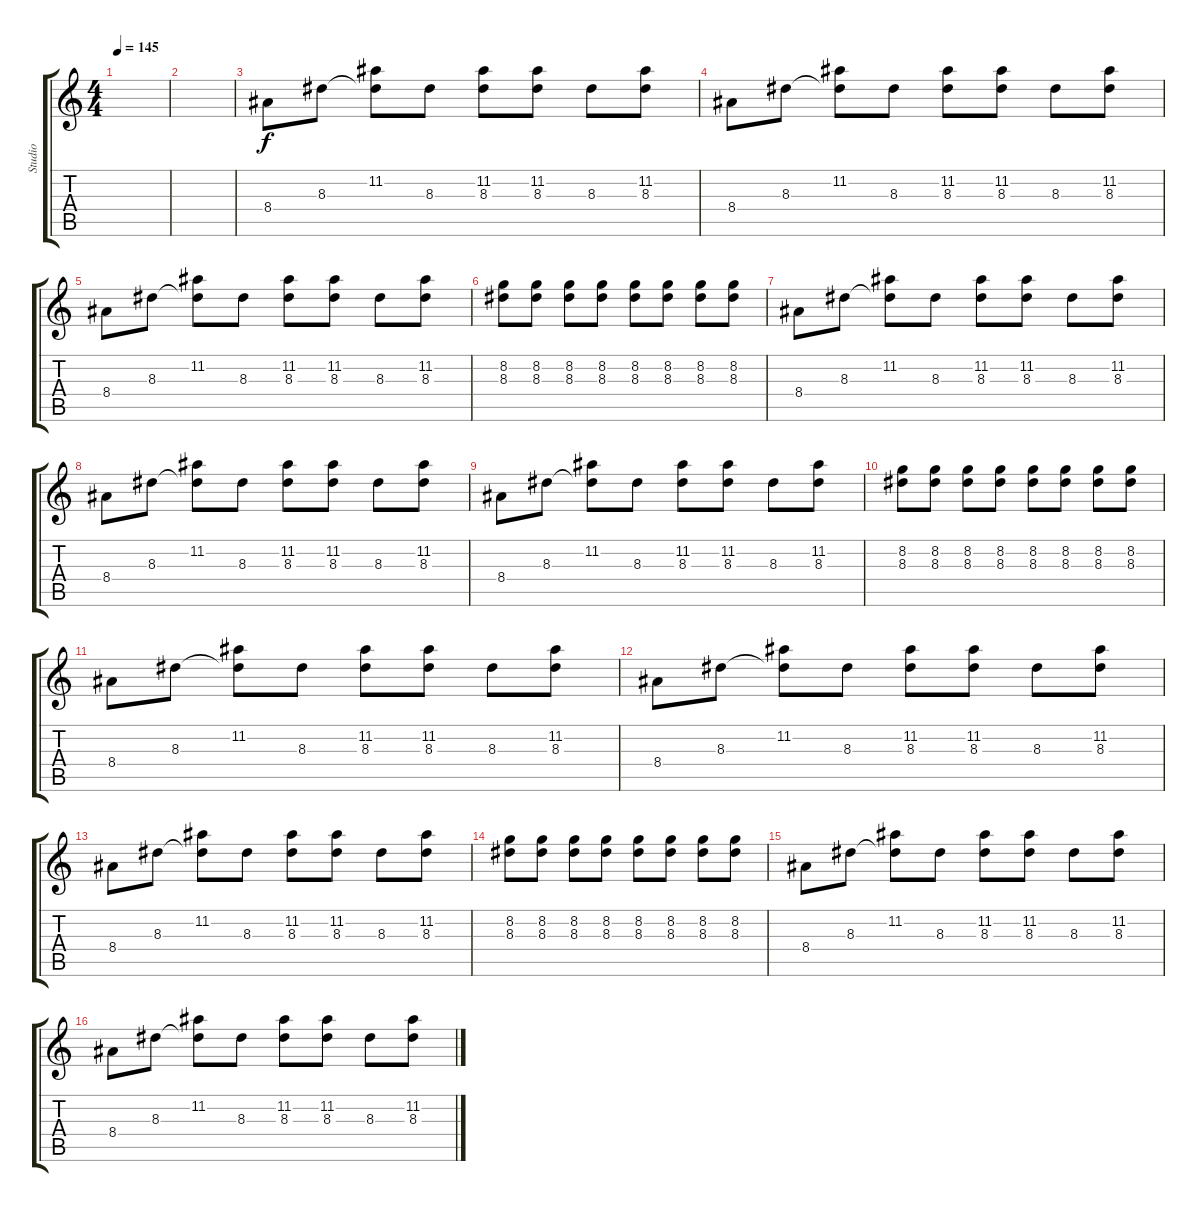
\track ("Studio" "Studio") {instrument overdrivenguitar}
\staff {score tabs}
\tuning (E4 B3 G3 D3 A2 D2) {hide}
\ts (4 4)
\tempo 145
\clef g2
\ks c
|
|
8.4.8 8.3.8 (11.2 8.3{t}).8 8.3.8 (11.2 8.3).8 (11.2 8.3).8 8.3.8 (11.2 8.3).8 |
8.4.8 8.3.8 (11.2 8.3{t}).8 8.3.8 (11.2 8.3).8 (11.2 8.3).8 8.3.8 (11.2 8.3).8 |
8.4.8 8.3.8 (11.2 8.3{t}).8 8.3.8 (11.2 8.3).8 (11.2 8.3).8 8.3.8 (11.2 8.3).8 |
(8.2 8.3).8 (8.2 8.3).8 (8.2 8.3).8 (8.2 8.3).8 (8.2 8.3).8 (8.2 8.3).8 (8.2 8.3).8 (8.2 8.3).8 |
8.4.8 8.3.8 (11.2 8.3{t}).8 8.3.8 (11.2 8.3).8 (11.2 8.3).8 8.3.8 (11.2 8.3).8 |
8.4.8 8.3.8 (11.2 8.3{t}).8 8.3.8 (11.2 8.3).8 (11.2 8.3).8 8.3.8 (11.2 8.3).8 |
8.4.8 8.3.8 (11.2 8.3{t}).8 8.3.8 (11.2 8.3).8 (11.2 8.3).8 8.3.8 (11.2 8.3).8 |
(8.2 8.3).8 (8.2 8.3).8 (8.2 8.3).8 (8.2 8.3).8 (8.2 8.3).8 (8.2 8.3).8 (8.2 8.3).8 (8.2 8.3).8 |
8.4.8 8.3.8 (11.2 8.3{t}).8 8.3.8 (11.2 8.3).8 (11.2 8.3).8 8.3.8 (11.2 8.3).8 |
8.4.8 8.3.8 (11.2 8.3{t}).8 8.3.8 (11.2 8.3).8 (11.2 8.3).8 8.3.8 (11.2 8.3).8 |
8.4.8 8.3.8 (11.2 8.3{t}).8 8.3.8 (11.2 8.3).8 (11.2 8.3).8 8.3.8 (11.2 8.3).8 |
(8.2 8.3).8 (8.2 8.3).8 (8.2 8.3).8 (8.2 8.3).8 (8.2 8.3).8 (8.2 8.3).8 (8.2 8.3).8 (8.2 8.3).8 |
8.4.8 8.3.8 (11.2 8.3{t}).8 8.3.8 (11.2 8.3).8 (11.2 8.3).8 8.3.8 (11.2 8.3).8 |
8.4.8 8.3.8 (11.2 8.3{t}).8 8.3.8 (11.2 8.3).8 (11.2 8.3).8 8.3.8 (11.2 8.3).8
